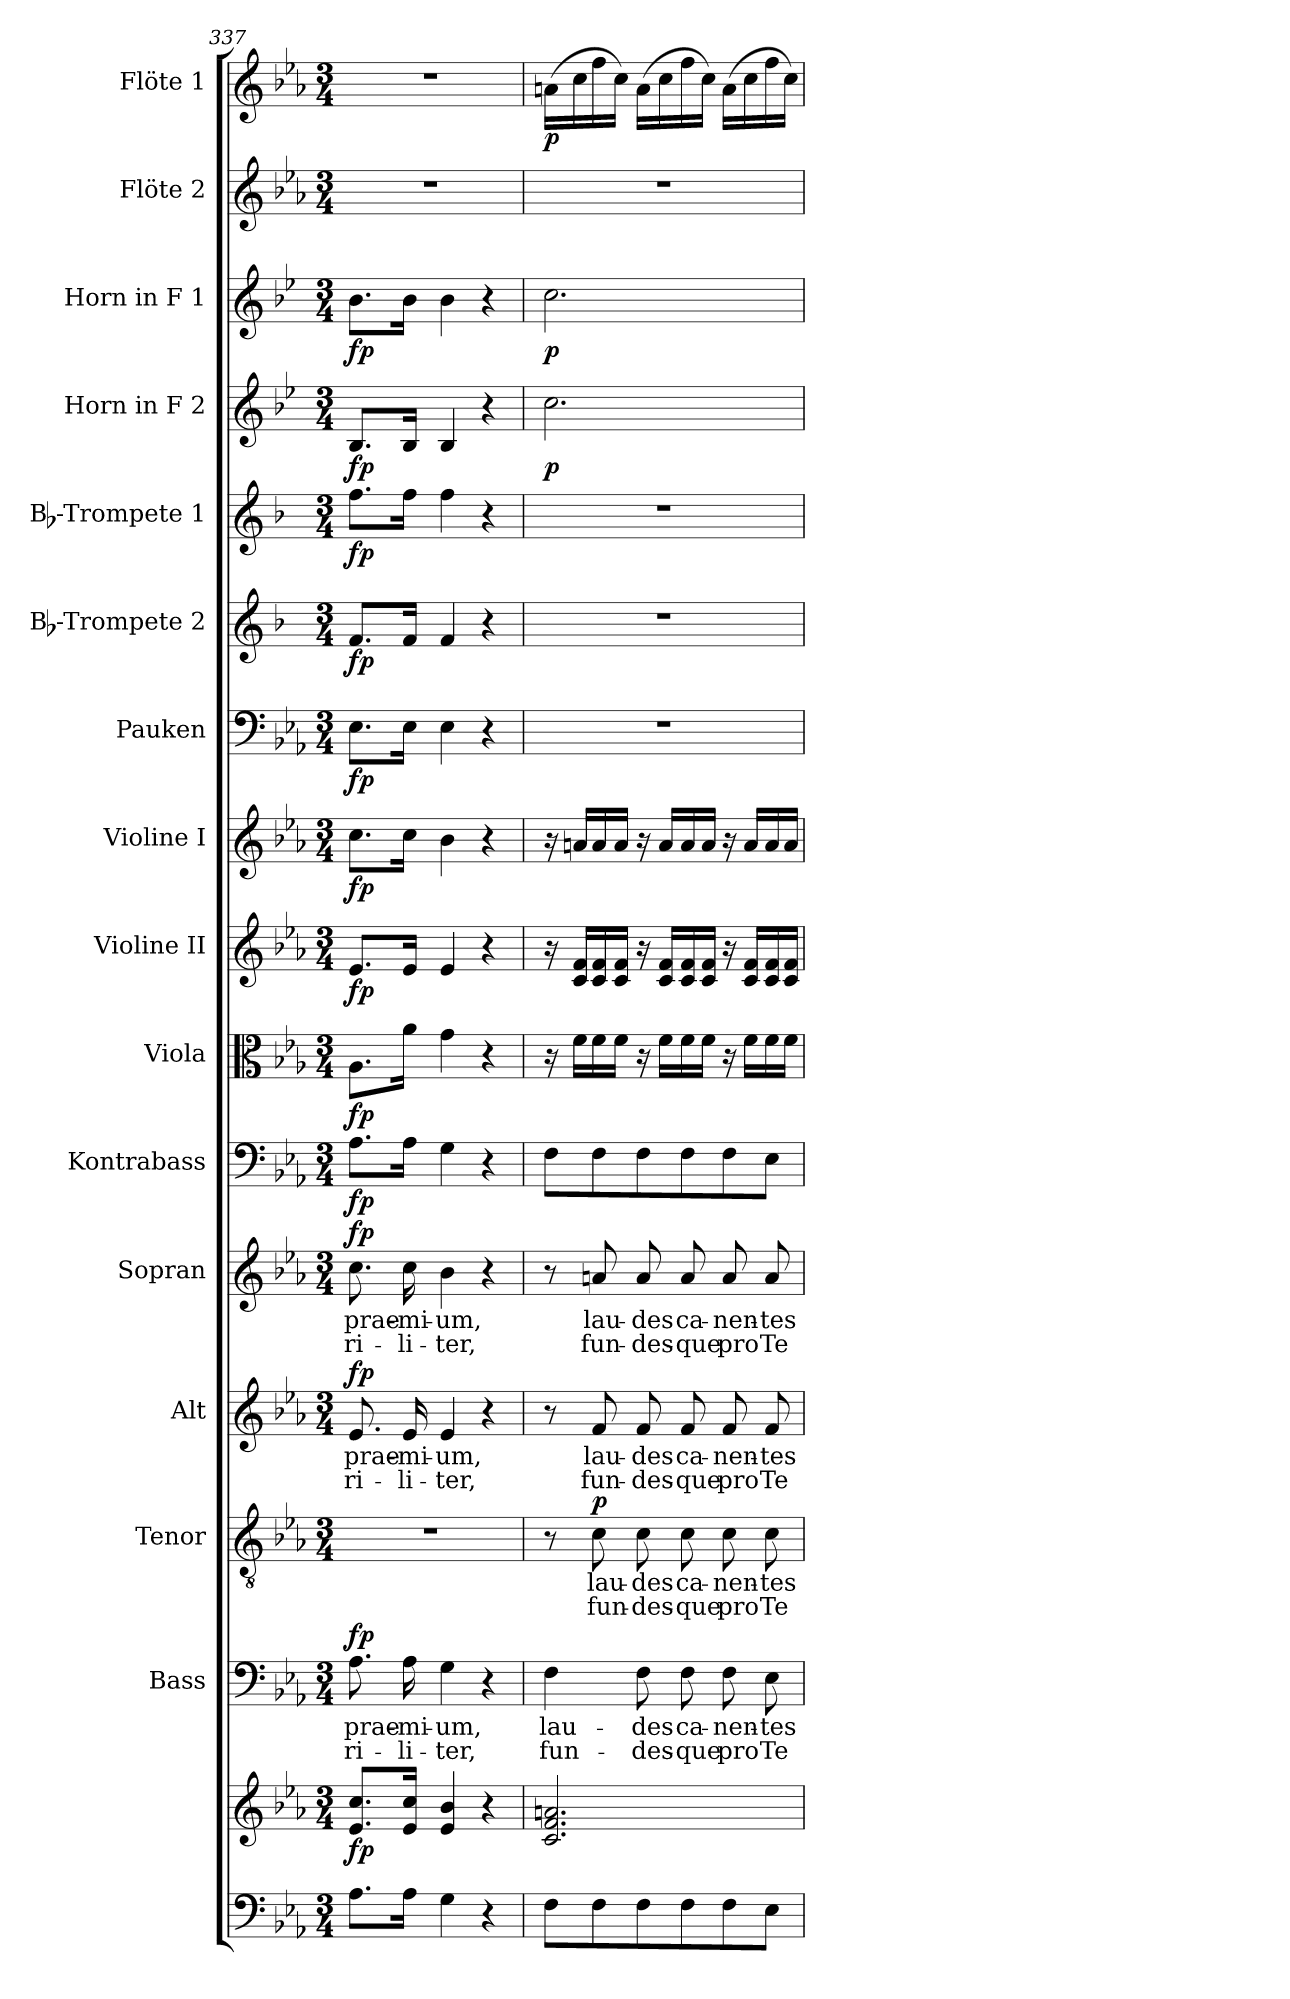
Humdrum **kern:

**kern	**kern	**dynam	**kern	**text	**text	**dynam	**kern	**text	**text	**dynam	**kern	**text	**text	**dynam	**kern	**text	**text	**dynam	**kern	**dynam	**kern	**dynam	**kern	**dynam	**kern	**dynam	**kern	**dynam	**kern	**dynam	**kern	**dynam	**kern	**dynam	**kern	**dynam	**kern	**kern	**dynam
*part16	*part16	*part16	*part15	*part15	*part15	*part15	*part14	*part14	*part14	*part14	*part13	*part13	*part13	*part13	*part12	*part12	*part12	*part12	*part11	*part11	*part10	*part10	*part9	*part9	*part8	*part8	*part7	*part7	*part6	*part6	*part5	*part5	*part4	*part4	*part3	*part3	*part2	*part1	*part1
*staff17	*staff16	*staff16/17	*staff15	*staff15	*staff15	*staff15	*staff14	*staff14	*staff14	*staff14	*staff13	*staff13	*staff13	*staff13	*staff12	*staff12	*staff12	*staff12	*staff11	*staff11	*staff10	*staff10	*staff9	*staff9	*staff8	*staff8	*staff7	*staff7	*staff6	*staff6	*staff5	*staff5	*staff4	*staff4	*staff3	*staff3	*staff2	*staff1	*staff1
*	*	*	*I"Bass	*	*	*	*I"Tenor	*	*	*	*I"Alt	*	*	*	*I"Sopran	*	*	*	*I"Kontrabass	*	*I"Viola	*	*I"Violine II	*	*I"Violine I	*	*I"Pauken	*	*I"Bb-Trompete 2	*	*I"Bb-Trompete 1	*	*I"Horn in F 2	*	*I"Horn in F 1	*	*I"Flöte 2	*I"Flöte 1	*
*	*	*	*I'B.	*	*	*	*I'T.	*	*	*	*I'A.	*	*	*	*I'S.	*	*	*	*I'Kb.	*	*I'Vla.	*	*I'Vl. II	*	*I'Vl. I	*	*I'Pk.	*	*I'Bb Trp. 2	*	*I'Bb Trp. 1	*	*	*	*	*	*I'Fl. 2	*I'Fl. 1	*
*clefF4	*clefG2	*	*clefF4	*	*	*	*clefGv2	*	*	*	*clefG2	*	*	*	*clefG2	*	*	*	*clefF4	*	*clefC3	*	*clefG2	*	*clefG2	*	*clefF4	*	*clefG2	*	*clefG2	*	*clefG2	*	*clefG2	*	*clefG2	*clefG2	*
*	*	*	*	*	*	*	*	*	*	*	*	*	*	*	*	*	*	*	*ITrd7c12	*	*	*	*	*	*	*	*	*	*ITrd1c2	*	*ITrd1c2	*	*ITrd4c7	*	*ITrd4c7	*	*	*	*
*k[b-e-a-]	*k[b-e-a-]	*	*k[b-e-a-]	*	*	*	*k[b-e-a-]	*	*	*	*k[b-e-a-]	*	*	*	*k[b-e-a-]	*	*	*	*k[b-e-a-]	*	*k[b-e-a-]	*	*k[b-e-a-]	*	*k[b-e-a-]	*	*k[b-e-a-]	*	*k[b-e-a-]	*	*k[b-e-a-]	*	*k[b-e-a-]	*	*k[b-e-a-]	*	*k[b-e-a-]	*k[b-e-a-]	*
*E-:	*E-:	*	*E-:	*	*	*	*E-:	*	*	*	*E-:	*	*	*	*E-:	*	*	*	*E-:	*	*E-:	*	*E-:	*	*E-:	*	*E-:	*	*E-:	*	*E-:	*	*E-:	*	*E-:	*	*E-:	*E-:	*
*M3/4	*M3/4	*	*M3/4	*	*	*	*M3/4	*	*	*	*M3/4	*	*	*	*M3/4	*	*	*	*M3/4	*	*M3/4	*	*M3/4	*	*M3/4	*	*M3/4	*	*M3/4	*	*M3/4	*	*M3/4	*	*M3/4	*	*M3/4	*M3/4	*
=337	=337	=337	=337	=337	=337	=337	=337	=337	=337	=337	=337	=337	=337	=337	=337	=337	=337	=337	=337	=337	=337	=337	=337	=337	=337	=337	=337	=337	=337	=337	=337	=337	=337	=337	=337	=337	=337	=337	=337
!	!	!LO:DY:b	!	!LO:LY:b	!LO:LY:b	!LO:DY:a	!	!	!	!	!	!LO:LY:b	!LO:LY:b	!LO:DY:a	!	!LO:LY:b	!LO:LY:b	!LO:DY:a	!	!LO:DY:b	!	!LO:DY:b	!	!LO:DY:b	!	!LO:DY:b	!	!LO:DY:b	!	!LO:DY:b	!	!LO:DY:b	!	!LO:DY:b	!	!LO:DY:b	!	!	!
8.A-\L	8.e-/ 8.cc/L	fp	8.A-\	prae-	-ri-	fp	2.r	.	.	.	8.e-/	prae-	-ri-	fp	8.cc\	prae-	-ri-	fp	8.AA-\L	fp	8.A-\L	fp	8.e-/L	fp	8.cc\L	fp	8.E-\L	fp	8.e-/L	fp	8.ee-\L	fp	8.E-/L	fp	8.e-\L	fp	2.r	2.r	.
!	!	!	!	!LO:LY:b	!LO:LY:b	!	!	!	!	!	!	!LO:LY:b	!LO:LY:b	!	!	!LO:LY:b	!LO:LY:b	!	!	!	!	!	!	!	!	!	!	!	!	!	!	!	!	!	!	!	!	!	!
16A-\Jk	16e-/ 16cc/Jk	.	16A-\	-mi-	-li-	.	.	.	.	.	16e-/	-mi-	-li-	.	16cc\	-mi-	-li-	.	16AA-\Jk	.	16a-\Jk	.	16e-/Jk	.	16cc\Jk	.	16E-\Jk	.	16e-/Jk	.	16ee-\Jk	.	16E-/Jk	.	16e-\Jk	.	.	.	.
!	!	!	!	!LO:LY:b	!LO:LY:b	!	!	!	!	!	!	!LO:LY:b	!LO:LY:b	!	!	!LO:LY:b	!LO:LY:b	!	!	!	!	!	!	!	!	!	!	!	!	!	!	!	!	!	!	!	!	!	!
4G\	4e-/ 4b-/	.	4G\	-um,	-ter,	.	.	.	.	.	4e-/	-um,	-ter,	.	4b-\	-um,	-ter,	.	4GG\	.	4g\	.	4e-/	.	4b-\	.	4E-\	.	4e-/	.	4ee-\	.	4E-/	.	4e-\	.	.	.	.
4r	4r	.	4r	.	.	.	.	.	.	.	4r	.	.	.	4r	.	.	.	4r	.	4r	.	4r	.	4r	.	4r	.	4r	.	4r	.	4r	.	4r	.	.	.	.
!!LO:PB:g=z
=338	=338	=338	=338	=338	=338	=338	=338	=338	=338	=338	=338	=338	=338	=338	=338	=338	=338	=338	=338	=338	=338	=338	=338	=338	=338	=338	=338	=338	=338	=338	=338	=338	=338	=338	=338	=338	=338	=338	=338
!	!	!	!	!LO:LY:b	!LO:LY:b	!	!	!	!	!	!	!	!	!	!	!	!	!	!	!	!	!	!	!	!	!	!	!	!	!	!	!	!	!LO:DY:b	!	!LO:DY:b	!	!	!LO:DY:b
8F\L	2.c/ 2.f/ 2.an/	.	4F\	lau-	fun-	.	8r	.	.	.	8r	.	.	.	8r	.	.	.	8FF\L	.	16r	.	16r	.	16r	.	2.r	.	2.r	.	2.r	.	2.f\	p	2.f\	p	2.r	(>16an\LL	p
.	.	.	.	.	.	.	.	.	.	.	.	.	.	.	.	.	.	.	.	.	16f\LL	.	16c/ 16f/LL	.	16an/LL	.	.	.	.	.	.	.	.	.	.	.	.	16cc\	.
!	!	!	!	!	!	!	!	!LO:LY:b	!LO:LY:b	!LO:DY:a	!	!LO:LY:b	!LO:LY:b	!	!	!LO:LY:b	!LO:LY:b	!	!	!	!	!	!	!	!	!	!	!	!	!	!	!	!	!	!	!	!	!	!
8F\	.	.	.	.	.	.	8c\	lau-	fun-	p	8f/	lau-	fun-	.	8an/	lau-	fun-	.	8FF\	.	16f\	.	16c/ 16f/	.	16a/	.	.	.	.	.	.	.	.	.	.	.	.	16ff\	.
.	.	.	.	.	.	.	.	.	.	.	.	.	.	.	.	.	.	.	.	.	16f\JJ	.	16c/ 16f/JJ	.	16a/JJ	.	.	.	.	.	.	.	.	.	.	.	.	16cc\JJ)	.
!	!	!	!	!LO:LY:b	!LO:LY:b	!	!	!LO:LY:b	!LO:LY:b	!	!	!LO:LY:b	!LO:LY:b	!	!	!LO:LY:b	!LO:LY:b	!	!	!	!	!	!	!	!	!	!	!	!	!	!	!	!	!	!	!	!	!	!
8F\	.	.	8F\	-des	-des-	.	8c\	-des	-des-	.	8f/	-des	-des-	.	8a/	-des	-des-	.	8FF\	.	16r	.	16r	.	16r	.	.	.	.	.	.	.	.	.	.	.	.	(>16a\LL	.
.	.	.	.	.	.	.	.	.	.	.	.	.	.	.	.	.	.	.	.	.	16f\LL	.	16c/ 16f/LL	.	16a/LL	.	.	.	.	.	.	.	.	.	.	.	.	16cc\	.
!	!	!	!	!LO:LY:b	!LO:LY:b	!	!	!LO:LY:b	!LO:LY:b	!	!	!LO:LY:b	!LO:LY:b	!	!	!LO:LY:b	!LO:LY:b	!	!	!	!	!	!	!	!	!	!	!	!	!	!	!	!	!	!	!	!	!	!
8F\	.	.	8F\	ca-	-que	.	8c\	ca-	-que	.	8f/	ca-	-que	.	8a/	ca-	-que	.	8FF\	.	16f\	.	16c/ 16f/	.	16a/	.	.	.	.	.	.	.	.	.	.	.	.	16ff\	.
.	.	.	.	.	.	.	.	.	.	.	.	.	.	.	.	.	.	.	.	.	16f\JJ	.	16c/ 16f/JJ	.	16a/JJ	.	.	.	.	.	.	.	.	.	.	.	.	16cc\JJ)	.
!	!	!	!	!LO:LY:b	!LO:LY:b	!	!	!LO:LY:b	!LO:LY:b	!	!	!LO:LY:b	!LO:LY:b	!	!	!LO:LY:b	!LO:LY:b	!	!	!	!	!	!	!	!	!	!	!	!	!	!	!	!	!	!	!	!	!	!
8F\	.	.	8F\	-nen-	pro	.	8c\	-nen-	pro	.	8f/	-nen-	pro	.	8a/	-nen-	pro	.	8FF\	.	16r	.	16r	.	16r	.	.	.	.	.	.	.	.	.	.	.	.	(>16a\LL	.
.	.	.	.	.	.	.	.	.	.	.	.	.	.	.	.	.	.	.	.	.	16f\LL	.	16c/ 16f/LL	.	16a/LL	.	.	.	.	.	.	.	.	.	.	.	.	16cc\	.
!	!	!	!	!LO:LY:b	!LO:LY:b	!	!	!LO:LY:b	!LO:LY:b	!	!	!LO:LY:b	!LO:LY:b	!	!	!LO:LY:b	!LO:LY:b	!	!	!	!	!	!	!	!	!	!	!	!	!	!	!	!	!	!	!	!	!	!
8E-\J	.	.	8E-\	-tes	Te	.	8c\	-tes	Te	.	8f/	-tes	Te	.	8a/	-tes	Te	.	8EE-\J	.	16f\	.	16c/ 16f/	.	16a/	.	.	.	.	.	.	.	.	.	.	.	.	16ff\	.
.	.	.	.	.	.	.	.	.	.	.	.	.	.	.	.	.	.	.	.	.	16f\JJ	.	16c/ 16f/JJ	.	16a/JJ	.	.	.	.	.	.	.	.	.	.	.	.	16cc\JJ)	.
=	=	=	=	=	=	=	=	=	=	=	=	=	=	=	=	=	=	=	=	=	=	=	=	=	=	=	=	=	=	=	=	=	=	=	=	=	=	=	=
*-	*-	*-	*-	*-	*-	*-	*-	*-	*-	*-	*-	*-	*-	*-	*-	*-	*-	*-	*-	*-	*-	*-	*-	*-	*-	*-	*-	*-	*-	*-	*-	*-	*-	*-	*-	*-	*-	*-	*-
